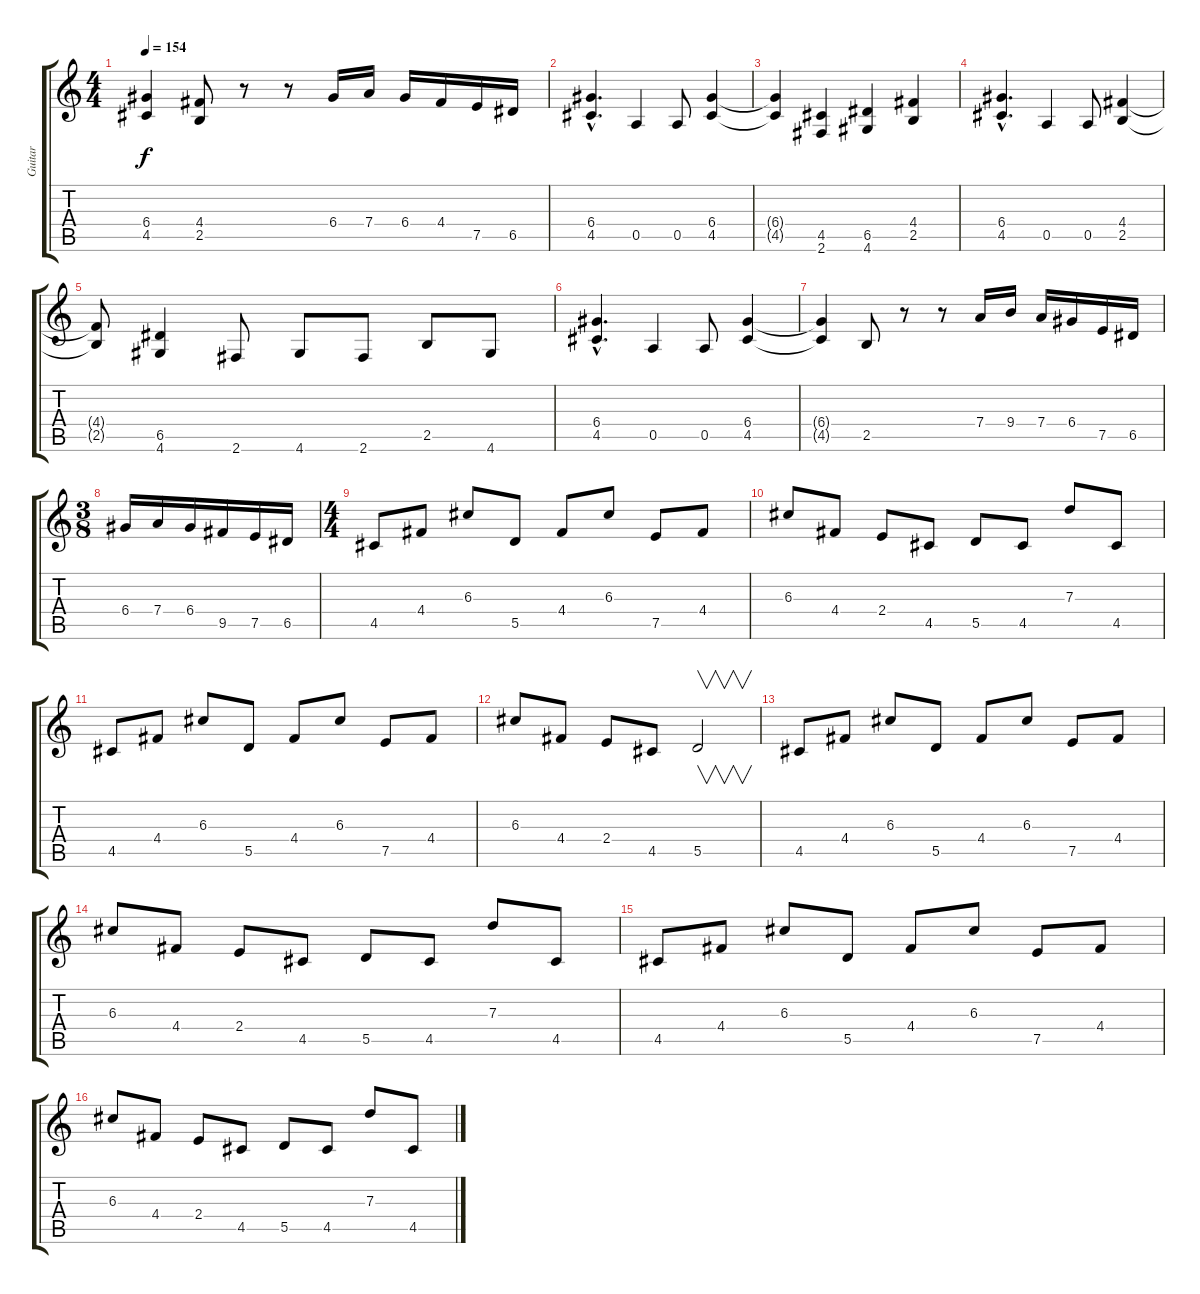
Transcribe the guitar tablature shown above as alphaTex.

\track ("Guitar" "Guitar") {instrument distortionguitar}
\staff {score tabs}
\tuning (E4 B3 G3 D3 A2 E2) {hide}
\ts (4 4)
\tempo 154
\clef g2
\ks c
(6.4{t} 4.5{t}).4{dy f} (4.4 2.5).8 r.8 r.8 6.4.16 7.4.16 6.4.16 4.4.16 7.5.16 6.5.16 |
(6.4{hac} 4.5{hac}).4{d} 0.5.4 0.5.8 (6.4 4.5).4 |
(6.4{t} 4.5{t}).4 (4.5 2.6).4 (6.5 4.6).4 (4.4 2.5).4 |
(6.4{hac} 4.5{hac}).4{d} 0.5.4 0.5.8 (4.4 2.5).4 |
(4.4{t} 2.5{t}).8 (6.5 4.6).4 2.6.8 4.6.8 2.6.8 2.5.8 4.6.8 |
(6.4{hac} 4.5{hac}).4{d} 0.5.4 0.5.8 (6.4 4.5).4 |
(6.4{t} 4.5{t}).4 2.5.8 r.8 r.8 7.4.16 9.4.16 7.4.16 6.4.16 7.5.16 6.5.16 |
\ts (3 8)
6.4.16 7.4.16 6.4.16 9.5.16 7.5.16 6.5.16 |
\ts (4 4)
4.5.8 4.4.8 6.3.8 5.5.8 4.4.8 6.3.8 7.5.8 4.4.8 |
6.3.8 4.4.8 2.4.8 4.5.8 5.5.8 4.5.8 7.3.8 4.5.8 |
4.5.8 4.4.8 6.3.8 5.5.8 4.4.8 6.3.8 7.5.8 4.4.8 |
6.3.8 4.4.8 2.4.8 4.5.8 5.5.2{v} |
4.5.8 4.4.8 6.3.8 5.5.8 4.4.8 6.3.8 7.5.8 4.4.8 |
6.3.8 4.4.8 2.4.8 4.5.8 5.5.8 4.5.8 7.3.8 4.5.8 |
4.5.8 4.4.8 6.3.8 5.5.8 4.4.8 6.3.8 7.5.8 4.4.8 |
6.3.8 4.4.8 2.4.8 4.5.8 5.5.8 4.5.8 7.3.8 4.5.8
